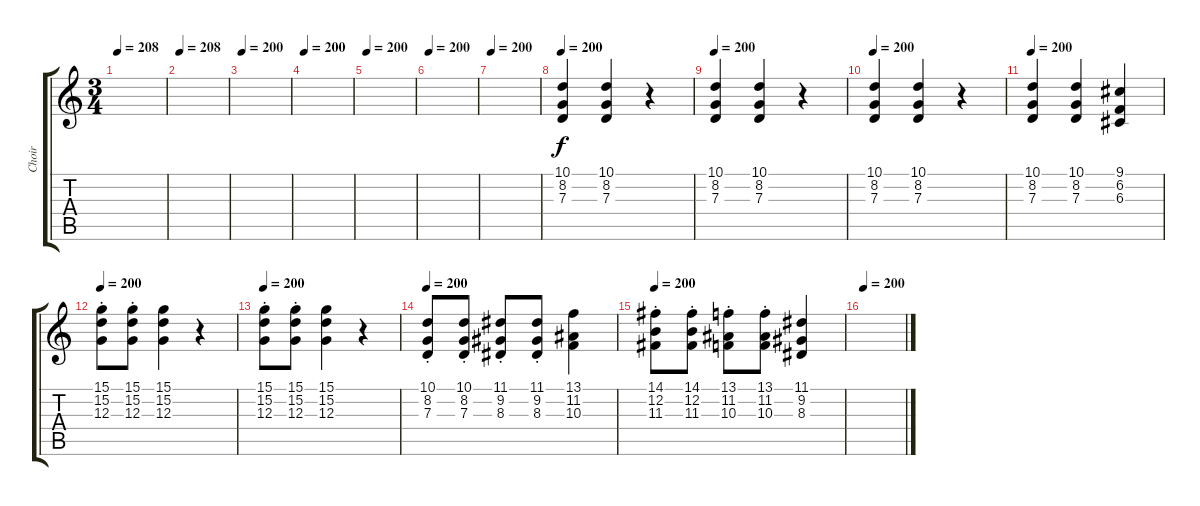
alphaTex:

\track ("Choir" "Choir") {instrument choiraahs}
\staff {score tabs}
\tuning (E4 B3 G3 D3 A2 E2) {hide}
\ts (3 4)
\tempo 208
\clef g2
\ks c
|
\tempo 208
|
\tempo 200
|
\tempo 200
|
\tempo 200
|
\tempo 200
|
\tempo 200
|
\tempo 200
(10.1 8.2 7.3).4{dy f volume 11 balance 10 instrument choiraahs} (10.1 8.2 7.3).4 r.4 |
\tempo 200
(10.1 8.2 7.3).4 (10.1 8.2 7.3).4 r.4 |
\tempo 200
(10.1 8.2 7.3).4 (10.1 8.2 7.3).4 r.4 |
\tempo 200
(10.1 8.2 7.3).4 (10.1 8.2 7.3).4 (9.1 6.2 6.3).4 |
\tempo 200
(15.1{st} 15.2{st} 12.3{st}).8 (15.1{st} 15.2{st} 12.3{st}).8 (15.1 15.2 12.3).4 r.4 |
\tempo 200
(15.1{st} 15.2{st} 12.3{st}).8 (15.1{st} 15.2{st} 12.3{st}).8 (15.1 15.2 12.3).4 r.4 |
\tempo 200
(10.1{st} 8.2 7.3{st}).8 (10.1{st} 8.2 7.3{st}).8 (11.1{st} 9.2 8.3{st}).8 (11.1{st} 9.2 8.3{st}).8 (13.1 11.2 10.3).4 |
\tempo 200
(14.1{st} 12.2 11.3{st}).8 (14.1{st} 12.2 11.3{st}).8 (13.1{st} 11.2 10.3{st}).8 (13.1{st} 11.2 10.3{st}).8 (11.1 9.2 8.3).4 |
\tempo 200
